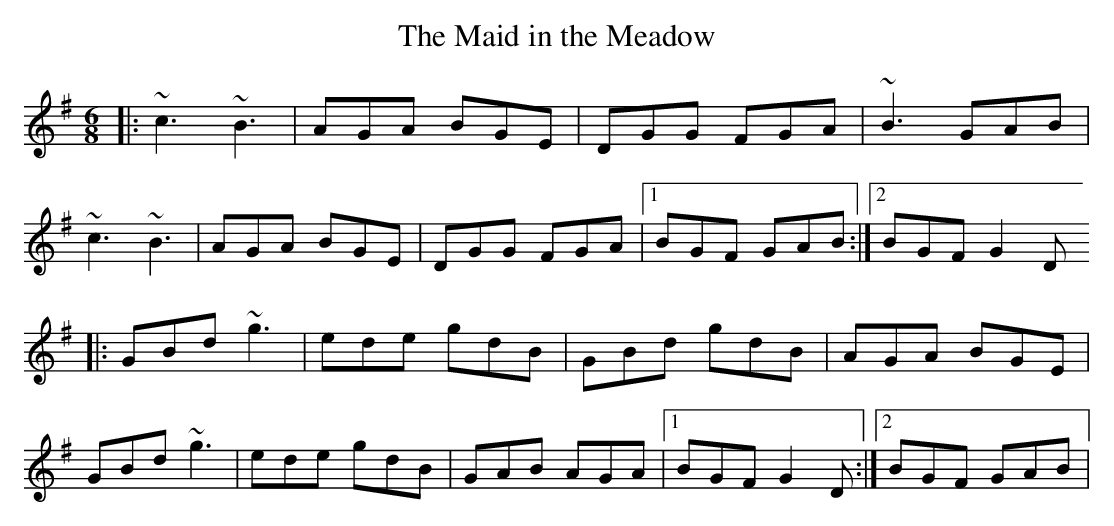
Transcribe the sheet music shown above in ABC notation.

X:1
T:Maid in the Meadow, The
M:6/8
K:G
|: ~c3 ~B3|AGA BGE|DGG FGA|~B3 GAB|
~c3 ~B3|AGA BGE|DGG FGA|1 BGF GAB:|2 BGF G2D
|:GBd ~g3|ede gdB|GBd gdB|AGA BGE|
GBd ~g3|ede gdB|GAB AGA|1 BGF G2D:|2 BGF GAB|
